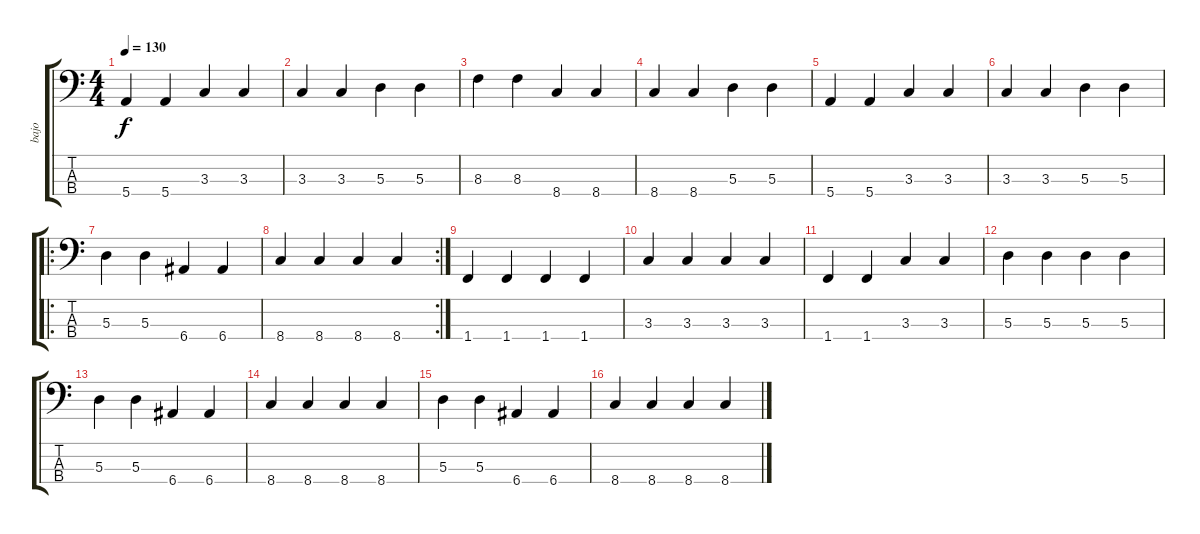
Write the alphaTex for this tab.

\track ("bajo" "bajo") {instrument electricbassfinger}
\staff {score tabs}
\tuning (G2 D2 A1 E1) {hide}
\ts (4 4)
\tempo 130
\clef f4
\ks c
5.4.4{dy f} 5.4.4 3.3.4 3.3.4 |
3.3.4 3.3.4 5.3.4 5.3.4 |
8.3.4 8.3.4 8.4.4 8.4.4 |
8.4.4 8.4.4 5.3.4 5.3.4 |
5.4.4 5.4.4 3.3.4 3.3.4 |
3.3.4 3.3.4 5.3.4 5.3.4 |
\ro
5.3.4 5.3.4 6.4.4 6.4.4 |
\rc 2
8.4.4 8.4.4 8.4.4 8.4.4 |
1.4.4 1.4.4 1.4.4 1.4.4 |
3.3.4 3.3.4 3.3.4 3.3.4 |
1.4.4 1.4.4 3.3.4 3.3.4 |
5.3.4 5.3.4 5.3.4 5.3.4 |
5.3.4 5.3.4 6.4.4 6.4.4 |
8.4.4 8.4.4 8.4.4 8.4.4 |
5.3.4 5.3.4 6.4.4 6.4.4 |
8.4.4 8.4.4 8.4.4 8.4.4
